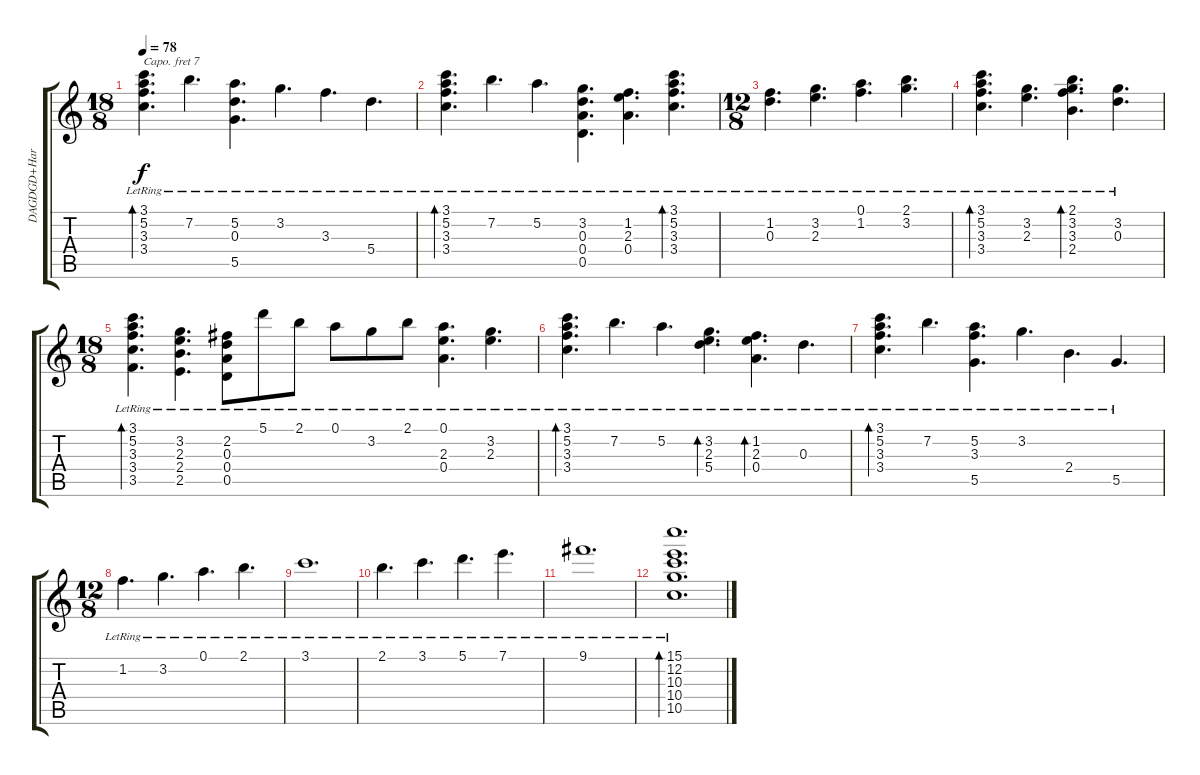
\track ("DAGDGD+Harp" "DAGDGD+Har") {instrument electricguitarjazz}
\staff {score tabs}
\capo 7
\tuning (D4 A3 G3 D3 G2 D2) {hide}
\ts (18 8)
\tempo 78
\clef g2
\ks c
(3.1{lr} 5.2{lr} 3.3{lr} 3.4{lr}).4{d bd 60 dy f} 7.2{lr}.4{d} (5.2{lr} 0.3{lr} 5.5{lr}).4{d} 3.2{lr}.4{d} 3.3{lr}.4{d} 5.4{lr}.4{d} |
(3.1{lr} 5.2{lr} 3.3{lr} 3.4{lr}).4{d bd 60} 7.2{lr}.4{d} 5.2{lr}.4{d} (3.2{lr} 0.3{lr} 0.4{lr} 0.5{lr}).4{d} (1.2{lr} 2.3{lr} 0.4{lr}).4{d} (3.1{lr} 5.2{lr} 3.3{lr} 3.4{lr}).4{d bd 60} |
\ts (12 8)
(1.2{lr} 0.3{lr}).4{d} (3.2{lr} 2.3{lr}).4{d} (0.1{lr} 1.2{lr}).4{d} (2.1{lr} 3.2{lr}).4{d} |
(3.1{lr} 5.2{lr} 3.3{lr} 3.4{lr}).4{d bd 60} (3.2{lr} 2.3{lr}).4{d} (2.1{lr} 3.2{lr} 3.3{lr} 2.4{lr}).4{d bd 60} (3.2{lr} 0.3{lr}).4{d} |
\ts (18 8)
(3.1{lr} 5.2{lr} 3.3{lr} 3.4{lr} 3.5{lr}).4{d bd 60} (3.2{lr} 2.3{lr} 2.4{lr} 2.5{lr}).4{d} (2.2{lr} 0.3{lr} 0.4{lr} 0.5{lr}).8 5.1{lr}.8 2.1{lr}.8 0.1{lr}.8 3.2{lr}.8 2.1{lr}.8 (0.1{lr} 2.3{lr} 0.4{lr}).4{d} (3.2{lr} 2.3{lr}).4{d} |
(3.1{lr} 5.2{lr} 3.3{lr} 3.4{lr}).4{d bd 60} 7.2{lr}.4{d} 5.2{lr}.4{d} (3.2{lr} 2.3{lr} 5.4{lr}).4{d bd 60} (1.2{lr} 2.3{lr} 0.4{lr}).4{d bd 60} 0.3{lr}.4{d} |
(3.1{lr} 5.2{lr} 3.3{lr} 3.4{lr}).4{d bd 60} 7.2{lr}.4{d} (5.2{lr} 3.3{lr} 5.5{lr}).4{d} 3.2{lr}.4{d} 2.4{lr}.4{d} 5.5{lr}.4{d} |
\ts (12 8)
1.2{lr}.4{d instrument orchestralharp} 3.2{lr}.4{d} 0.1{lr}.4{d} 2.1{lr}.4{d} |
3.1{lr}.1{d} |
2.1{lr}.4{d} 3.1{lr}.4{d} 5.1{lr}.4{d} 7.1{lr}.4{d} |
9.1{lr}.1{d} |
(15.1{lr} 12.2{lr} 10.3{lr} 10.4{lr} 10.5{lr}).1{d bd 240}
